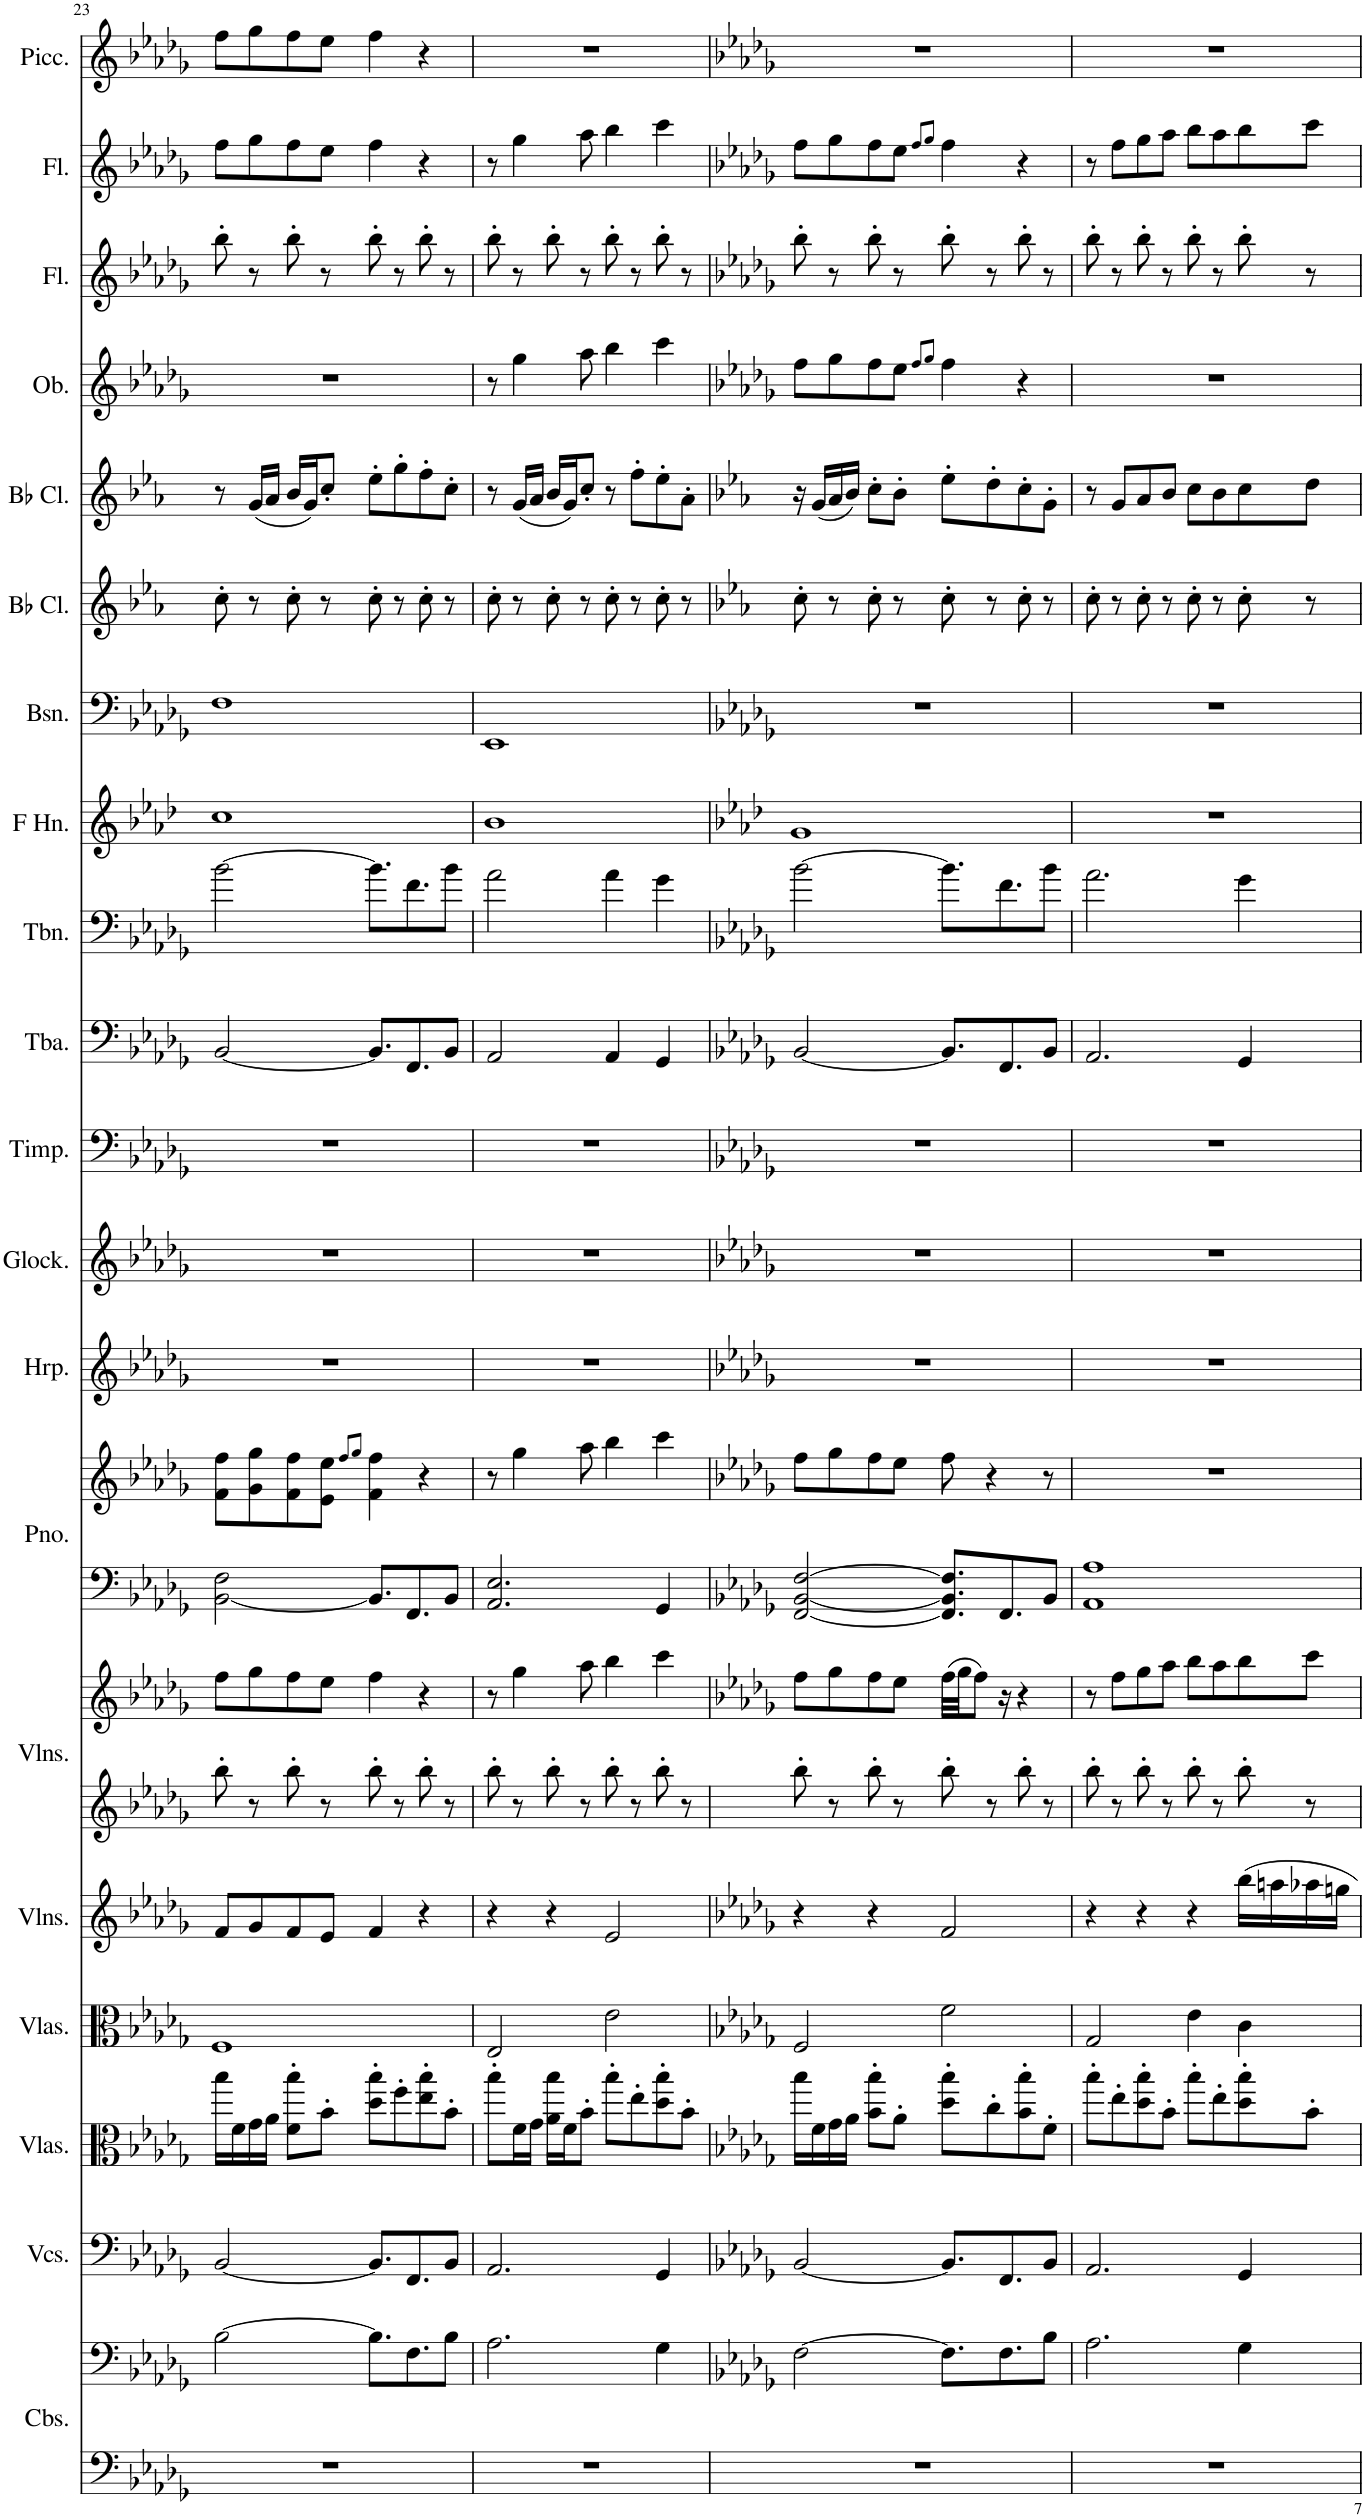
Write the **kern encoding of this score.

**kern	**kern	**kern	**kern	**kern	**kern	**kern	**kern	**kern	**kern	**kern	**kern	**kern	**kern	**kern	**kern	**kern	**kern	**kern	**kern	**kern	**kern	**kern
*part20	*part20	*part19	*part18	*part17	*part16	*part15	*part15	*part14	*part14	*part13	*part12	*part11	*part10	*part9	*part8	*part7	*part6	*part5	*part4	*part3	*part2	*part1
*staff23	*staff22	*staff21	*staff20	*staff19	*staff18	*staff17	*staff16	*staff15	*staff14	*staff13	*staff12	*staff11	*staff10	*staff9	*staff8	*staff7	*staff6	*staff5	*staff4	*staff3	*staff2	*staff1
*I"Contrabasses	*	*I"Violoncellos	*I"Violas	*I"Violas	*I"Violins	*I"Violins	*	*I"Piano	*	*I"Harp	*I"Glockenspiel	*I"Timpani	*I"Tuba	*I"Trombone	*I"Horn in F	*I"Bassoon	*I"Bb Clarinet	*I"Bb Clarinet	*I"Oboe	*I"Flute	*I"Flute	*I"Piccolo
*I'Cbs.	*	*I'Vcs.	*I'Vlas.	*I'Vlas.	*I'Vlns.	*I'Vlns.	*	*I'Pno.	*	*I'Hrp.	*I'Glock.	*I'Timp.	*I'Tba.	*I'Tbn.	*	*I'Bsn.	*I'Bb Cl.	*I'Bb Cl.	*I'Ob.	*I'Fl.	*I'Fl.	*I'Picc.
!!LO:PB:g=z
*clefF4	*clefF4	*clefF4	*clefC3	*clefC3	*clefG2	*clefG2	*clefG2	*clefF4	*clefG2	*clefG2	*clefG2	*clefF4	*clefF4	*clefF4	*clefG2	*clefF4	*clefG2	*clefG2	*clefG2	*clefG2	*clefG2	*clefG2
*Trd7c12	*Trd7c12	*	*	*	*	*	*	*	*	*	*Trd-14c-24	*	*	*	*Trd4c7	*	*Trd1c2	*Trd1c2	*	*	*	*Trd-7c-12
*k[b-e-a-d-g-]	*k[b-e-a-d-g-]	*k[b-e-a-d-g-]	*k[b-e-a-d-g-]	*k[b-e-a-d-g-]	*k[b-e-a-d-g-]	*k[b-e-a-d-g-]	*k[b-e-a-d-g-]	*k[b-e-a-d-g-]	*k[b-e-a-d-g-]	*k[b-e-a-d-g-]	*k[b-e-a-d-g-]	*k[b-e-a-d-g-]	*k[b-e-a-d-g-]	*k[b-e-a-d-g-]	*k[b-e-a-d-]	*k[b-e-a-d-g-]	*k[b-e-a-]	*k[b-e-a-]	*k[b-e-a-d-g-]	*k[b-e-a-d-g-]	*k[b-e-a-d-g-]	*k[b-e-a-d-g-]
*M4/4	*M4/4	*M4/4	*M4/4	*M4/4	*M4/4	*M4/4	*M4/4	*M4/4	*M4/4	*M4/4	*M4/4	*M4/4	*M4/4	*M4/4	*M4/4	*M4/4	*M4/4	*M4/4	*M4/4	*M4/4	*M4/4	*M4/4
=23	=23	=23	=23	=23	=23	=23	=23	=23	=23	=23	=23	=23	=23	=23	=23	=23	=23	=23	=23	=23	=23	=23
1r	[2B-\	[2BB-/	16bb-\LL	1F	8f/L	8bb-'\	8ff\L	[2BB-\ 2F\	8f\ 8ff\L	1r	1r	1r	[2BB-/	[2b-\	1cc	1F	8cc'\	8r	1r	8bb-'\	8ff\L	8ff\L
.	.	.	16f\	.	.	.	.	.	.	.	.	.	.	.	.	.	.	.	.	.	.	.
.	.	.	16g-\	.	8g-/	8r	8gg-\	.	8g-\ 8gg-\	.	.	.	.	.	.	.	8r	(16g/LL	.	8r	8gg-\	8gg-\
.	.	.	16a-\JJ	.	.	.	.	.	.	.	.	.	.	.	.	.	.	16a-/JJ	.	.	.	.
.	.	.	8f\' 8bb-\'L	.	8f/	8bb-'\	8ff\	.	8f\ 8ff\	.	.	.	.	.	.	.	8cc'\	16b-/LL	.	8bb-'\	8ff\	8ff\
.	.	.	.	.	.	.	.	.	.	.	.	.	.	.	.	.	.	16g/J)	.	.	.	.
.	.	.	8b-'\J	.	8e-/J	8r	8ee-\J	.	8e-\ 8ee-\J	.	.	.	.	.	.	.	8r	8cc'/J	.	8r	8ee-\J	8ee-\J
.	.	.	.	.	.	.	.	.	8qff/L	.	.	.	.	.	.	.	.	.	.	.	.	.
.	.	.	.	.	.	.	.	.	8qgg-/J	.	.	.	.	.	.	.	.	.	.	.	.	.
.	8.B-\L]	8.BB-/L]	8dd-\' 8bb-\'L	.	4f/	8bb-'\	4ff\	8.BB-/L]	4f\ 4ff\	.	.	.	8.BB-/L]	8.b-\L]	.	.	8cc'\	8ee-'\L	.	8bb-'\	4ff\	4ff\
.	.	.	8ff'\	.	.	8r	.	.	.	.	.	.	.	.	.	.	8r	8gg'\	.	8r	.	.
.	8.F\	8.FF/	.	.	.	.	.	8.FF/	.	.	.	.	8.FF/	8.f\	.	.	.	.	.	.	.	.
.	.	.	8ee-\' 8bb-\'	.	4r	8bb-'\	4r	.	4r	.	.	.	.	.	.	.	8cc'\	8ff'\	.	8bb-'\	4r	4r
.	8B-\J	8BB-/J	8b-'\J	.	.	8r	.	8BB-/J	.	.	.	.	8BB-/J	8b-\J	.	.	8r	8cc'\J	.	8r	.	.
=24	=24	=24	=24	=24	=24	=24	=24	=24	=24	=24	=24	=24	=24	=24	=24	=24	=24	=24	=24	=24	=24	=24
1r	2.A-\	2.AA-/	8bb-'\L	2E-/	4r	8bb-'\	8r	2.AA-/ 2.E-/	8r	1r	1r	1r	2AA-/	2a-\	1b-	1EE-	8cc'\	8r	8r	8bb-'\	8r	1r
.	.	.	16f\L	.	.	8r	4gg-\	.	4gg-\	.	.	.	.	.	.	.	8r	(16g/LL	4gg-\	8r	4gg-\	.
.	.	.	16g-\JJ	.	.	.	.	.	.	.	.	.	.	.	.	.	.	16a-/JJ	.	.	.	.
.	.	.	16a-\ 16bb-\LL	.	4r	8bb-'\	.	.	.	.	.	.	.	.	.	.	8cc'\	16b-/LL	.	8bb-'\	.	.
.	.	.	16f\J	.	.	.	.	.	.	.	.	.	.	.	.	.	.	16g/J)	.	.	.	.
.	.	.	8b-'\J	.	.	8r	8aa-\	.	8aa-\	.	.	.	.	.	.	.	8r	8cc'/J	8aa-\	8r	8aa-\	.
.	.	.	8bb-'\L	2e-\	2e-/	8bb-'\	4bb-\	.	4bb-\	.	.	.	4AA-/	4a-\	.	.	8cc'\	8r	4bb-\	8bb-'\	4bb-\	.
.	.	.	8ee-'\	.	.	8r	.	.	.	.	.	.	.	.	.	.	8r	8ff'\L	.	8r	.	.
.	4G-\	4GG-/	8dd-\' 8bb-\'	.	.	8bb-'\	4ccc\	4GG-/	4ccc\	.	.	.	4GG-/	4g-\	.	.	8cc'\	8ee-'\	4ccc\	8bb-'\	4ccc\	.
.	.	.	8b-'\J	.	.	8r	.	.	.	.	.	.	.	.	.	.	8r	8a-'\J	.	8r	.	.
=25	=25	=25	=25	=25	=25	=25	=25	=25	=25	=25	=25	=25	=25	=25	=25	=25	=25	=25	=25	=25	=25	=25
*	*k[b-e-a-d-g-]	*k[b-e-a-d-g-]	*k[b-e-a-d-g-]	*k[b-e-a-d-g-]	*k[b-e-a-d-g-]	*	*k[b-e-a-d-g-]	*k[b-e-a-d-g-]	*k[b-e-a-d-g-]	*k[b-e-a-d-g-]	*k[b-e-a-d-g-]	*k[b-e-a-d-g-]	*k[b-e-a-d-g-]	*k[b-e-a-d-g-]	*k[b-e-a-d-]	*k[b-e-a-d-g-]	*k[b-e-a-]	*k[b-e-a-]	*k[b-e-a-d-g-]	*k[b-e-a-d-g-]	*k[b-e-a-d-g-]	*k[b-e-a-d-g-]
1r	[2F\	[2BB-/	16bb-\LL	2F/	4r	8bb-'\	8ff\L	[2FF/ [2BB-/ [2F/	8ff\L	1r	1r	1r	[2BB-/	[2b-\	1g	1r	8cc'\	16r	8ff\L	8bb-'\	8ff\L	1r
.	.	.	16f\	.	.	.	.	.	.	.	.	.	.	.	.	.	.	(16g/LL	.	.	.	.
.	.	.	16g-\	.	.	8r	8gg-\	.	8gg-\	.	.	.	.	.	.	.	8r	16a-/	8gg-\	8r	8gg-\	.
.	.	.	16a-\JJ	.	.	.	.	.	.	.	.	.	.	.	.	.	.	16b-/JJ)	.	.	.	.
.	.	.	8b-\' 8bb-\'L	.	4r	8bb-'\	8ff\	.	8ff\	.	.	.	.	.	.	.	8cc'\	8cc'\L	8ff\	8bb-'\	8ff\	.
.	.	.	8a-'\J	.	.	8r	8ee-\J	.	8ee-\J	.	.	.	.	.	.	.	8r	8b-'\J	8ee-\J	8r	8ee-\J	.
.	.	.	.	.	.	.	.	.	.	.	.	.	.	.	.	.	.	.	8qff/L	.	8qff/L	.
.	.	.	.	.	.	.	.	.	.	.	.	.	.	.	.	.	.	.	8qgg-/J	.	8qgg-/J	.
.	8.F\L]	8.BB-/L]	8dd-\' 8bb-\'L	2f\	2f/	8bb-'\	(32ff\LLL	8.FF/] 8.BB-/] 8.F/]L	8ff\	.	.	.	8.BB-/L]	8.b-\L]	.	.	8cc'\	8ee-'\L	4ff\	8bb-'\	4ff\	.
.	.	.	.	.	.	.	32gg-\JJ	.	.	.	.	.	.	.	.	.	.	.	.	.	.	.
.	.	.	.	.	.	.	8ff\J)	.	.	.	.	.	.	.	.	.	.	.	.	.	.	.
.	.	.	8cc'\	.	.	8r	.	.	4r	.	.	.	.	.	.	.	8r	8dd'\	.	8r	.	.
.	8.F\	8.FF/	.	.	.	.	16r	8.FF/	.	.	.	.	8.FF/	8.f\	.	.	.	.	.	.	.	.
.	.	.	8b-\' 8bb-\'	.	.	8bb-'\	4r	.	.	.	.	.	.	.	.	.	8cc'\	8cc'\	4r	8bb-'\	4r	.
.	8B-\J	8BB-/J	8f'\J	.	.	8r	.	8BB-/J	8r	.	.	.	8BB-/J	8b-\J	.	.	8r	8g'\J	.	8r	.	.
=26	=26	=26	=26	=26	=26	=26	=26	=26	=26	=26	=26	=26	=26	=26	=26	=26	=26	=26	=26	=26	=26	=26
1r	2.A-\	2.AA-/	8bb-'\L	2G-/	4r	8bb-'\	8r	1AA- 1A-	1r	1r	1r	1r	2.AA-/	2.a-\	1r	1r	8cc'\	8r	1r	8bb-'\	8r	1r
.	.	.	8ee-'\	.	.	8r	8ff\L	.	.	.	.	.	.	.	.	.	8r	8g/L	.	8r	8ff\L	.
.	.	.	8dd-\' 8bb-\'	.	4r	8bb-'\	8gg-\	.	.	.	.	.	.	.	.	.	8cc'\	8a-/	.	8bb-'\	8gg-\	.
.	.	.	8b-'\J	.	.	8r	8aa-\J	.	.	.	.	.	.	.	.	.	8r	8b-/J	.	8r	8aa-\J	.
.	.	.	8bb-'\L	4e-\	4r	8bb-'\	8bb-\L	.	.	.	.	.	.	.	.	.	8cc'\	8cc\L	.	8bb-'\	8bb-\L	.
.	.	.	8ee-'\	.	.	8r	8aa-\	.	.	.	.	.	.	.	.	.	8r	8b-\	.	8r	8aa-\	.
.	4G-\	4GG-/	8dd-\' 8bb-\'	4c\	16bb-\LL	8bb-'\	8bb-\	.	.	.	.	.	4GG-/	4g-\	.	.	8cc'\	8cc\	.	8bb-'\	8bb-\	.
.	.	.	.	.	16aan\	.	.	.	.	.	.	.	.	.	.	.	.	.	.	.	.	.
.	.	.	8b-'\J	.	16aa-X\	8r	8ccc\J	.	.	.	.	.	.	.	.	.	8r	8dd\J	.	8r	8ccc\J	.
.	.	.	.	.	16ggn\JJ	.	.	.	.	.	.	.	.	.	.	.	.	.	.	.	.	.
=	=	=	=	=	=	=	=	=	=	=	=	=	=	=	=	=	=	=	=	=	=	=
*-	*-	*-	*-	*-	*-	*-	*-	*-	*-	*-	*-	*-	*-	*-	*-	*-	*-	*-	*-	*-	*-	*-
